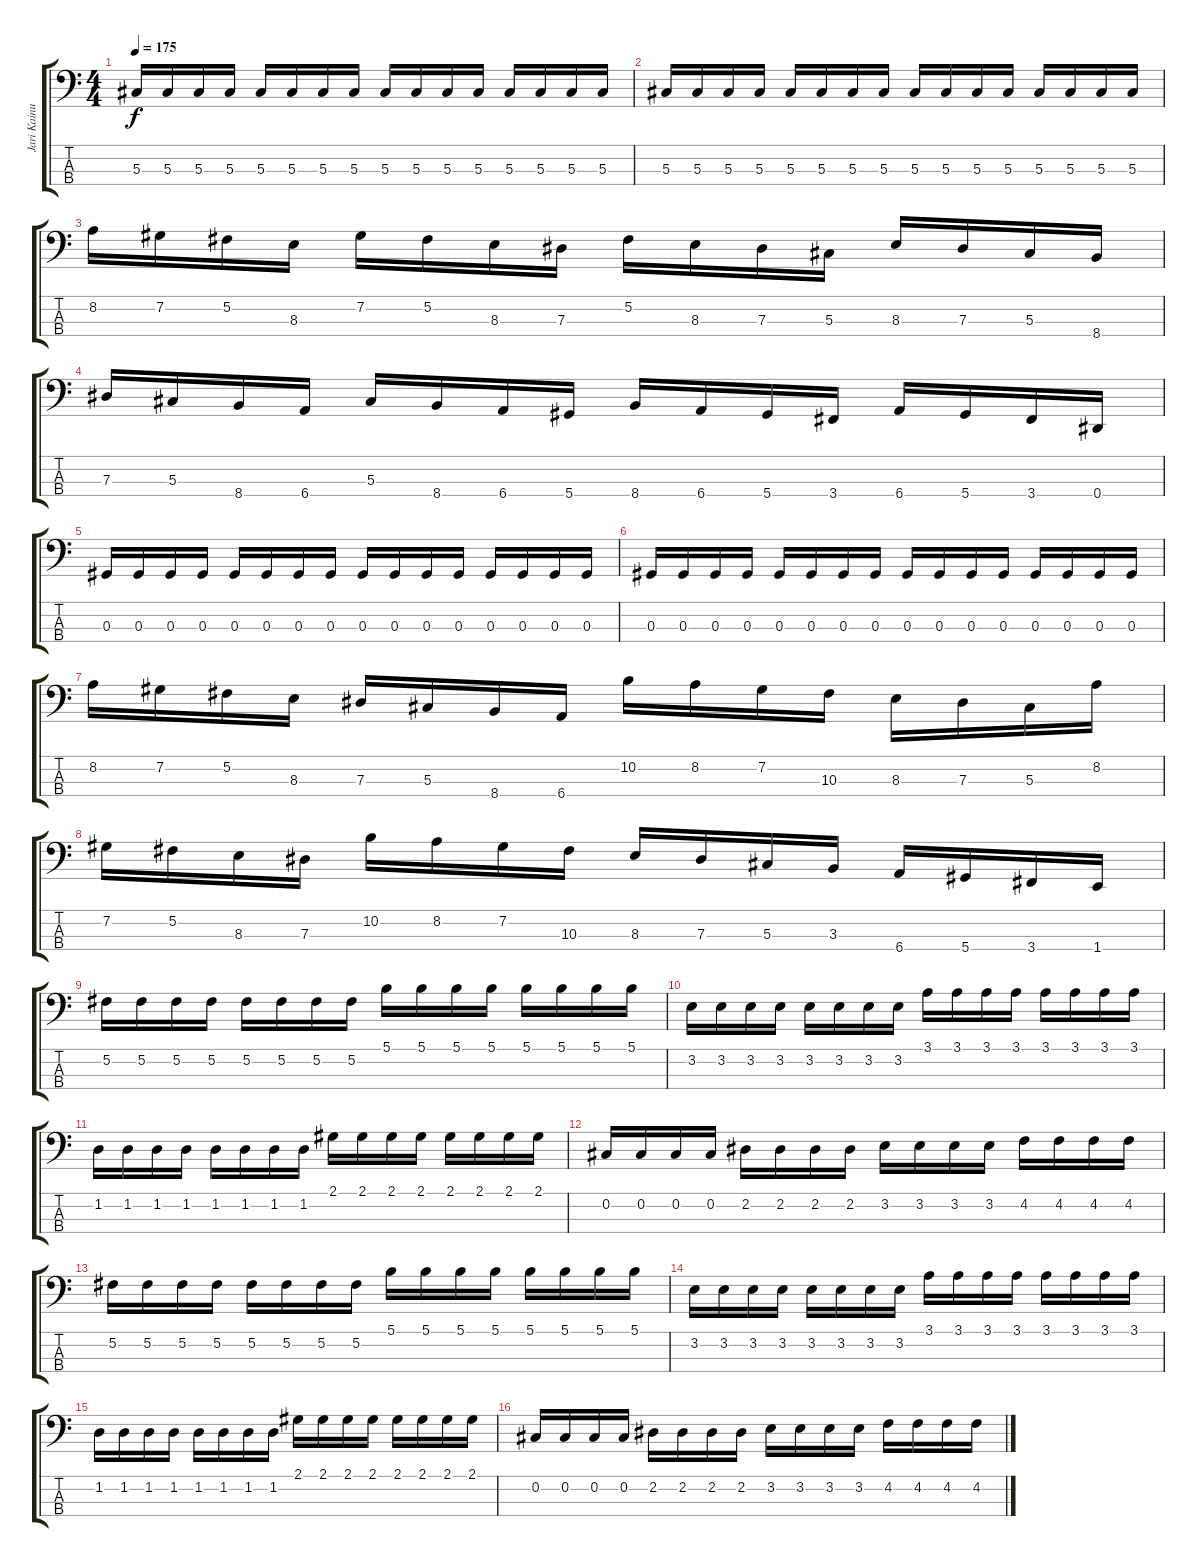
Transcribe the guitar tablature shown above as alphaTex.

\track ("Jari Kainulainen" "Jari Kainu") {instrument electricbassfinger}
\staff {score tabs}
\tuning (Gb2 Db2 Ab1 Eb1) {hide}
\ts (4 4)
\tempo 175
\clef f4
\ks c
5.3.16{dy f} 5.3.16 5.3.16 5.3.16 5.3.16 5.3.16 5.3.16 5.3.16 5.3.16 5.3.16 5.3.16 5.3.16 5.3.16 5.3.16 5.3.16 5.3.16 |
5.3.16 5.3.16 5.3.16 5.3.16 5.3.16 5.3.16 5.3.16 5.3.16 5.3.16 5.3.16 5.3.16 5.3.16 5.3.16 5.3.16 5.3.16 5.3.16 |
8.2.16 7.2.16 5.2.16 8.3.16 7.2.16 5.2.16 8.3.16 7.3.16 5.2.16 8.3.16 7.3.16 5.3.16 8.3.16 7.3.16 5.3.16 8.4.16 |
7.3.16 5.3.16 8.4.16 6.4.16 5.3.16 8.4.16 6.4.16 5.4.16 8.4.16 6.4.16 5.4.16 3.4.16 6.4.16 5.4.16 3.4.16 0.4.16 |
0.3.16 0.3.16 0.3.16 0.3.16 0.3.16 0.3.16 0.3.16 0.3.16 0.3.16 0.3.16 0.3.16 0.3.16 0.3.16 0.3.16 0.3.16 0.3.16 |
0.3.16 0.3.16 0.3.16 0.3.16 0.3.16 0.3.16 0.3.16 0.3.16 0.3.16 0.3.16 0.3.16 0.3.16 0.3.16 0.3.16 0.3.16 0.3.16 |
8.2.16 7.2.16 5.2.16 8.3.16 7.3.16 5.3.16 8.4.16 6.4.16 10.2.16 8.2.16 7.2.16 10.3.16 8.3.16 7.3.16 5.3.16 8.2.16 |
7.2.16 5.2.16 8.3.16 7.3.16 10.2.16 8.2.16 7.2.16 10.3.16 8.3.16 7.3.16 5.3.16 3.3.16 6.4.16 5.4.16 3.4.16 1.4.16 |
5.2.16 5.2.16 5.2.16 5.2.16 5.2.16 5.2.16 5.2.16 5.2.16 5.1.16 5.1.16 5.1.16 5.1.16 5.1.16 5.1.16 5.1.16 5.1.16 |
3.2.16 3.2.16 3.2.16 3.2.16 3.2.16 3.2.16 3.2.16 3.2.16 3.1.16 3.1.16 3.1.16 3.1.16 3.1.16 3.1.16 3.1.16 3.1.16 |
1.2.16 1.2.16 1.2.16 1.2.16 1.2.16 1.2.16 1.2.16 1.2.16 2.1.16 2.1.16 2.1.16 2.1.16 2.1.16 2.1.16 2.1.16 2.1.16 |
0.2.16 0.2.16 0.2.16 0.2.16 2.2.16 2.2.16 2.2.16 2.2.16 3.2.16 3.2.16 3.2.16 3.2.16 4.2.16 4.2.16 4.2.16 4.2.16 |
5.2.16 5.2.16 5.2.16 5.2.16 5.2.16 5.2.16 5.2.16 5.2.16 5.1.16 5.1.16 5.1.16 5.1.16 5.1.16 5.1.16 5.1.16 5.1.16 |
3.2.16 3.2.16 3.2.16 3.2.16 3.2.16 3.2.16 3.2.16 3.2.16 3.1.16 3.1.16 3.1.16 3.1.16 3.1.16 3.1.16 3.1.16 3.1.16 |
1.2.16 1.2.16 1.2.16 1.2.16 1.2.16 1.2.16 1.2.16 1.2.16 2.1.16 2.1.16 2.1.16 2.1.16 2.1.16 2.1.16 2.1.16 2.1.16 |
0.2.16 0.2.16 0.2.16 0.2.16 2.2.16 2.2.16 2.2.16 2.2.16 3.2.16 3.2.16 3.2.16 3.2.16 4.2.16 4.2.16 4.2.16 4.2.16
